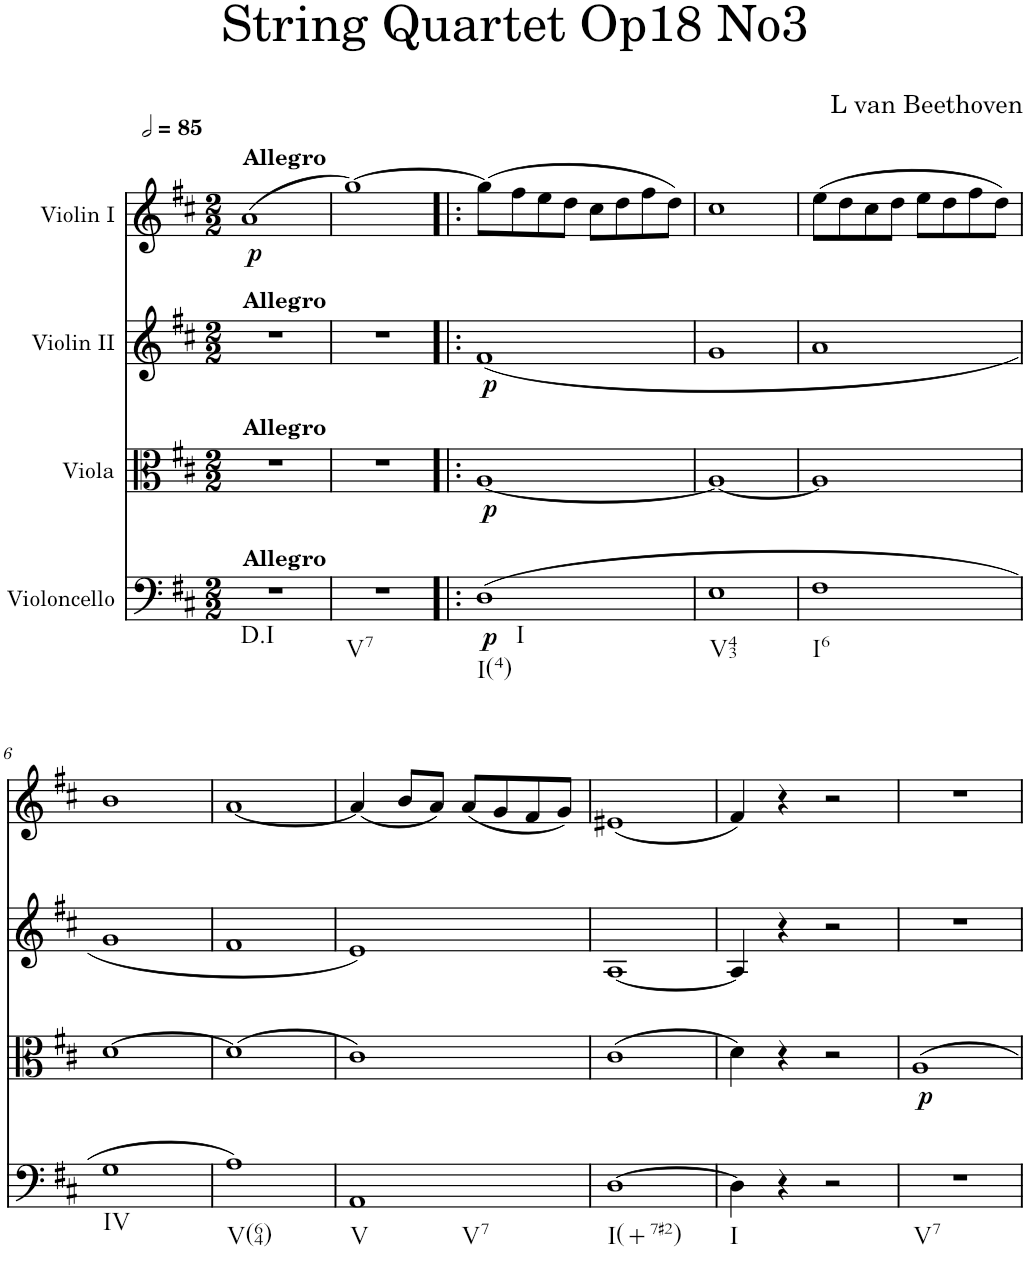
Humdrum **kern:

**kern	**dynam	**kern	**dynam	**kern	**dynam	**kern	**dynam
*part4	*part4	*part3	*part3	*part2	*part2	*part1	*part1
*staff4	*staff4	*staff3	*staff3	*staff2	*staff2	*staff1	*staff1
*I"Violoncello	*	*I"Viola	*	*I"Violin II	*	*I"Violin I	*
*clefF4	*	*clefC3	*	*clefG2	*	*clefG2	*
*k[f#c#]	*	*k[f#c#]	*	*k[f#c#]	*	*k[f#c#]	*
*M2/2	*	*M2/2	*	*M2/2	*	*M2/2	*
*MM170	*	*MM170	*	*MM170	*	*MM170	*
=1	=1	=1	=1	=1	=1	=1	=1
!	!	!	!	!	!	!LO:TX:a:B:t=Allegro	!
!	!	!	!	!LO:TX:a:B:t=Allegro	!	!	!
!	!	!LO:TX:a:B:t=Allegro	!	!	!	!	!
!LO:TX:a:B:t=Allegro	!	!	!	!	!	!	!
!LO:TX:b:t=D.I	!	!	!	!	!	!	!
!	!	!	!	!	!	!	!LO:DY:b
1r	.	1r	.	1r	.	(>1a	p
=2	=2	=2	=2	=2	=2	=2	=2
!LO:TX:b:t=V7	!	!	!	!	!	!	!
1r	.	1r	.	1r	.	[1gg)	.
=3!|:	=3!|:	=3!|:	=3!|:	=3!|:	=3!|:	=3!|:	=3!|:
!LO:TX:b:t=I(4)	!	!	!	!	!	!	!
!LO:TX:b:t=I	!	!	!	!	!	!	!
!	!LO:DY:b	!	!LO:DY:b	!	!LO:DY:b	!	!
(1D	p	[1A	p	(<1f#	p	(8gg\L]	.
.	.	.	.	.	.	8ff#\	.
.	.	.	.	.	.	8ee\	.
.	.	.	.	.	.	8dd\J	.
.	.	.	.	.	.	8cc#\L	.
.	.	.	.	.	.	8dd\	.
.	.	.	.	.	.	8ff#\	.
.	.	.	.	.	.	8dd\J)	.
=4	=4	=4	=4	=4	=4	=4	=4
!LO:TX:b:t=V43	!	!	!	!	!	!	!
1E	.	1A_	.	1g	.	1cc#	.
=5	=5	=5	=5	=5	=5	=5	=5
!LO:TX:b:t=I6	!	!	!	!	!	!	!
1F#	.	1A]	.	1a	.	(8ee\L	.
.	.	.	.	.	.	8dd\	.
.	.	.	.	.	.	8cc#\	.
.	.	.	.	.	.	8dd\J	.
.	.	.	.	.	.	8ee\L	.
.	.	.	.	.	.	8dd\	.
.	.	.	.	.	.	8ff#\	.
.	.	.	.	.	.	8dd\J)	.
!!LO:LB:g=z
=6	=6	=6	=6	=6	=6	=6	=6
!LO:TX:b:t=IV	!	!	!	!	!	!	!
1G	.	[1d	.	1g	.	1b	.
=7	=7	=7	=7	=7	=7	=7	=7
!LO:TX:b:t=V(64)	!	!	!	!	!	!	!
1A)	.	(1d]	.	1f#	.	[1a	.
=8	=8	=8	=8	=8	=8	=8	=8
!LO:TX:b:t=V	!	!	!	!	!	!	!
!LO:TX:b:t=V7	!	!	!	!	!	!	!
1AA	.	1c#)	.	1e)	.	(4a/]	.
.	.	.	.	.	.	8b/L	.
.	.	.	.	.	.	8a/J)	.
.	.	.	.	.	.	(8a/L	.
.	.	.	.	.	.	8g/	.
.	.	.	.	.	.	8f#/	.
.	.	.	.	.	.	8g/J)	.
=9	=9	=9	=9	=9	=9	=9	=9
!LO:TX:b:t=I(+7#2)	!	!	!	!	!	!	!
[1D	.	(1c#	.	[1A	.	(1e#X	.
=10	=10	=10	=10	=10	=10	=10	=10
!LO:TX:b:t=I	!	!	!	!	!	!	!
4D\]	.	4d\)	.	4A/]	.	4f#/)	.
4r	.	4r	.	4r	.	4r	.
2r	.	2r	.	2r	.	2r	.
=11	=11	=11	=11	=11	=11	=11	=11
!LO:TX:b:t=V7	!	!	!	!	!	!	!
!	!	!	!LO:DY:b	!	!	!	!
1r	.	1A	p	1r	.	1r	.
=	=	=	=	=	=	=	=
*-	*-	*-	*-	*-	*-	*-	*-
